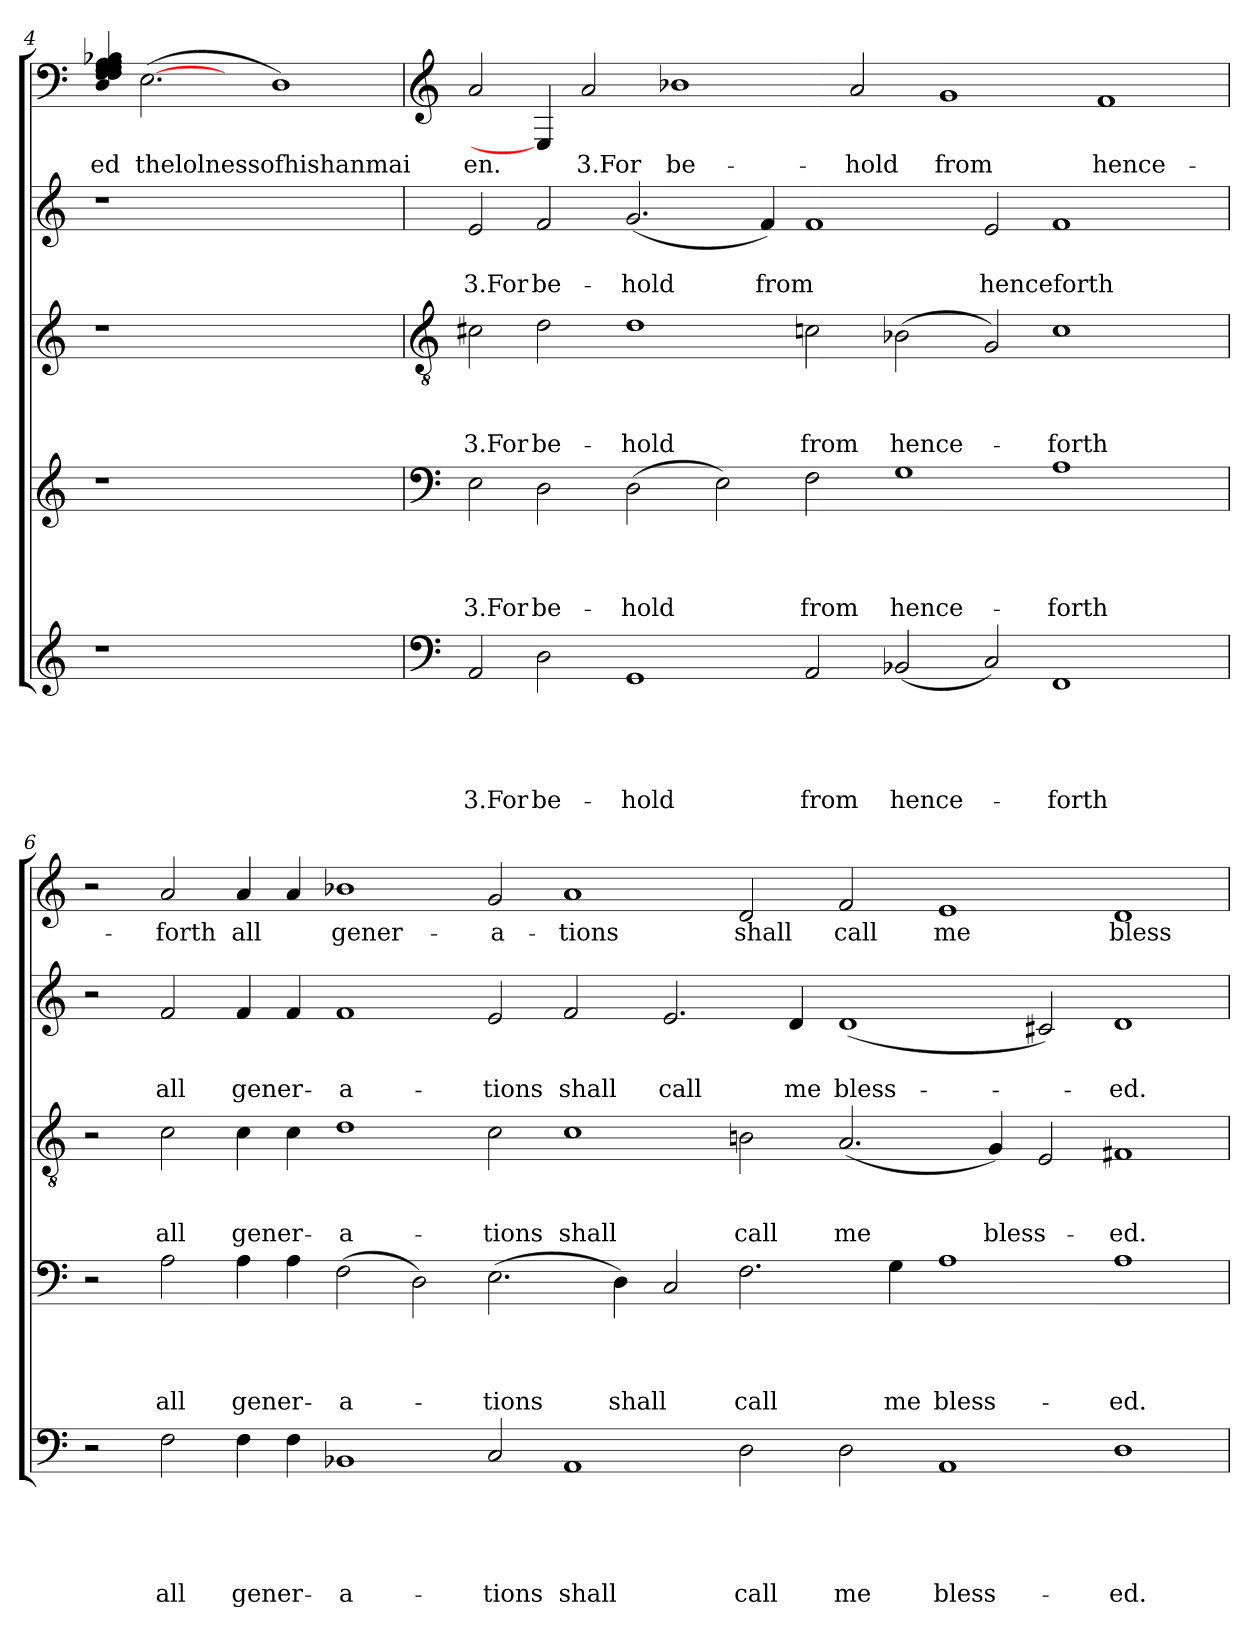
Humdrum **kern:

**kern	**text	**text	**text	**text	**text	**kern	**text	**text	**text	**text	**kern	**text	**text	**text	**kern	**text	**text	**kern	**text
*part5	*part5	*part5	*part5	*part5	*part5	*part4	*part4	*part4	*part4	*part4	*part3	*part3	*part3	*part3	*part2	*part2	*part2	*part1	*part1
*staff5	*staff5	*staff5	*staff5	*staff5	*staff5	*staff4	*staff4	*staff4	*staff4	*staff4	*staff3	*staff3	*staff3	*staff3	*staff2	*staff2	*staff2	*staff1	*staff1
*clefG2	*	*	*	*	*	*clefG2	*	*	*	*	*clefG2	*	*	*	*clefG2	*	*	*clefF4	*
*k[]	*	*	*	*	*	*k[]	*	*	*	*	*k[]	*	*	*	*k[]	*	*	*k[]	*
*C:	*	*	*	*	*	*C:	*	*	*	*	*C:	*	*	*	*C:	*	*	*C:	*
=4	=4	=4	=4	=4	=4	=4	=4	=4	=4	=4	=4	=4	=4	=4	=4	=4	=4	=4	=4
!	!	!	!	!	!	!	!	!	!	!	!	!	!	!	!	!	!	!	!LO:LY:b:rj
1r	.	.	.	.	.	1r	.	.	.	.	1r	.	.	.	1r	.	.	(4D/ 4F/ 4F/ 4G/ 4G/ 4G/ 4A/ 4A/ 4B-X/	-ed
!	!	!	!	!	!	!	!	!	!	!	!	!	!	!	!	!	!	!	!LO:LY:b:rj
.	.	.	.	.	.	.	.	.	.	.	.	.	.	.	.	.	.	(>[2.E	thelolnessofhishanmai
1ryy	.	.	.	.	.	1ryy	.	.	.	.	1ryy	.	.	.	1ryy	.	.	4ryy	.
.	.	.	.	.	.	.	.	.	.	.	.	.	.	.	.	.	.	1D)	.
4ryy	.	.	.	.	.	4ryy	.	.	.	.	4ryy	.	.	.	4ryy	.	.	.	.
!!LO:LB:g=z
=5	=5	=5	=5	=5	=5	=5	=5	=5	=5	=5	=5	=5	=5	=5	=5	=5	=5	=5	=5
*clefF4	*	*	*	*	*	*clefF4	*	*	*	*	*clefGv2	*	*	*	*	*	*	*clefG2	*
!	!	!	!	!	!LO:LY:b:rj	!	!	!	!	!LO:LY:b:rj	!	!	!	!LO:LY:b:rj	!	!	!LO:LY:b:rj	!	!LO:LY:b:rj
2AA/	.	.	.	.	3.For	2E\	.	.	.	3.For	2c#X\	.	.	3.For	2e/	.	3.For	2a/	en.
!	!	!	!	!	!LO:LY:b:rj	!	!	!	!	!LO:LY:b:rj	!	!	!	!LO:LY:b:rj	!	!	!LO:LY:b:rj	!	!
2D\	.	.	.	.	be-	2D\	.	.	.	be-	2d\	.	.	be-	2f/	.	be-	4E]	.
!	!	!	!	!	!	!	!	!	!	!	!	!	!	!	!	!	!	!	!LO:LY:b:rj
.	.	.	.	.	.	.	.	.	.	.	.	.	.	.	.	.	.	2a/	3.For
!	!	!	!	!	!LO:LY:b:rj	!	!	!	!	!LO:LY:b:rj	!	!	!	!LO:LY:b:rj	!	!	!LO:LY:b:rj	!	!
1GG	.	.	.	.	-hold	(>2D\	.	.	.	-hold	1d	.	.	-hold	(<2.g/	.	-hold	.	.
!	!	!	!	!	!	!	!	!	!	!	!	!	!	!	!	!	!	!	!LO:LY:b:rj
.	.	.	.	.	.	.	.	.	.	.	.	.	.	.	.	.	.	1b-X	be-
.	.	.	.	.	.	2E\)	.	.	.	.	.	.	.	.	.	.	.	.	.
!	!	!	!	!	!	!	!	!	!	!	!	!	!	!	!	!	!LO:LY:b:rj	!	!
.	.	.	.	.	.	.	.	.	.	.	.	.	.	.	4f/)	.	from	.	.
!	!	!	!	!	!LO:LY:b:rj	!	!	!	!	!LO:LY:b:rj	!	!	!	!LO:LY:b:rj	!	!	!	!	!
2AA/	.	.	.	.	from	2F\	.	.	.	from	2cn\	.	.	from	1f	.	.	.	.
!	!	!	!	!	!	!	!	!	!	!	!	!	!	!	!	!	!	!	!LO:LY:b:rj
.	.	.	.	.	.	.	.	.	.	.	.	.	.	.	.	.	.	2a/	-hold
!	!	!	!	!	!LO:LY:b:rj	!	!	!	!	!LO:LY:b:rj	!	!	!	!LO:LY:b:rj	!	!	!	!	!
(<2BB-X/	.	.	.	.	hence-	1G	.	.	.	hence-	(>2B-X\	.	.	hence-	.	.	.	.	.
!	!	!	!	!	!	!	!	!	!	!	!	!	!	!	!	!	!	!	!LO:LY:b:rj
.	.	.	.	.	.	.	.	.	.	.	.	.	.	.	.	.	.	1g	from
!	!	!	!	!	!	!	!	!	!	!	!	!	!	!	!	!	!LO:LY:b:rj	!	!
2C/)	.	.	.	.	.	.	.	.	.	.	2G/)	.	.	.	2e/	.	henceforth	.	.
!	!	!	!	!	!LO:LY:b:rj	!	!	!	!	!LO:LY:b:rj	!	!	!	!LO:LY:b:rj	!	!	!	!	!
1FF	.	.	.	.	-forth	1A	.	.	.	-forth	1c	.	.	-forth	1f	.	.	.	.
!	!	!	!	!	!	!	!	!	!	!	!	!	!	!	!	!	!	!	!LO:LY:b:rj
.	.	.	.	.	.	.	.	.	.	.	.	.	.	.	.	.	.	1f	hence-
4ryy	.	.	.	.	.	4ryy	.	.	.	.	4ryy	.	.	.	4ryy	.	.	.	.
=6	=6	=6	=6	=6	=6	=6	=6	=6	=6	=6	=6	=6	=6	=6	=6	=6	=6	=6	=6
2r	.	.	.	.	.	2r	.	.	.	.	2r	.	.	.	2r	.	.	2r	.
!	!	!	!	!	!LO:LY:b:rj	!	!	!	!	!LO:LY:b:rj	!	!	!	!LO:LY:b:rj	!	!	!LO:LY:b:rj	!	!LO:LY:b:rj
2F\	.	.	.	.	all	2A\	.	.	.	all	2c\	.	.	all	2f/	.	all	2a/	-forth
!	!	!	!	!	!LO:LY:b:rj	!	!	!	!	!LO:LY:b:rj	!	!	!	!LO:LY:b:rj	!	!	!LO:LY:b:rj	!	!LO:LY:b:rj
4F\	.	.	.	.	gener-	4A\	.	.	.	gener-	4c\	.	.	gener-	4f/	.	gener-	4a/	all
4F\	.	.	.	.	.	4A\	.	.	.	.	4c\	.	.	.	4f/	.	.	4a/	.
!	!	!	!	!	!LO:LY:b:rj	!	!	!	!	!LO:LY:b:rj	!	!	!	!LO:LY:b:rj	!	!	!LO:LY:b:rj	!	!LO:LY:b:rj
1BB-X	.	.	.	.	-a-	(>2F\	.	.	.	-a-	1d	.	.	-a-	1f	.	-a-	1b-X	gener-
.	.	.	.	.	.	2D\)	.	.	.	.	.	.	.	.	.	.	.	.	.
!	!	!	!	!	!LO:LY:b:rj	!	!	!	!	!LO:LY:b:rj	!	!	!	!LO:LY:b:rj	!	!	!LO:LY:b:rj	!	!LO:LY:b:rj
2C/	.	.	.	.	-tions	(>2.E\	.	.	.	-tions	2c\	.	.	-tions	2e/	.	-tions	2g/	-a-
!	!	!	!	!	!LO:LY:b:rj	!	!	!	!	!	!	!	!	!LO:LY:b:rj	!	!	!LO:LY:b:rj	!	!LO:LY:b:rj
1AA	.	.	.	.	shall	.	.	.	.	.	1c	.	.	shall	2f/	.	shall	1a	-tions
!	!	!	!	!	!	!	!	!	!	!LO:LY:b:rj	!	!	!	!	!	!	!	!	!
.	.	.	.	.	.	4D\)	.	.	.	shall	.	.	.	.	.	.	.	.	.
!	!	!	!	!	!	!	!	!	!	!	!	!	!	!	!	!	!LO:LY:b:rj	!	!
.	.	.	.	.	.	2C/	.	.	.	.	.	.	.	.	2.e/	.	call	.	.
!	!	!	!	!	!LO:LY:b:rj	!	!	!	!	!LO:LY:b:rj	!	!	!	!LO:LY:b:rj	!	!	!	!	!LO:LY:b:rj
2D\	.	.	.	.	call	2.F\	.	.	.	call	2Bn\	.	.	call	.	.	.	2d/	shall
!	!	!	!	!	!	!	!	!	!	!	!	!	!	!	!	!	!LO:LY:b:rj	!	!
.	.	.	.	.	.	.	.	.	.	.	.	.	.	.	4d/	.	me	.	.
!	!	!	!	!	!LO:LY:b:rj	!	!	!	!	!	!	!	!	!LO:LY:b:rj	!	!	!LO:LY:b:rj	!	!LO:LY:b:rj
2D\	.	.	.	.	me	.	.	.	.	.	(<2.A/	.	.	me	(<1d	.	bless-	2f/	call
!	!	!	!	!	!	!	!	!	!	!LO:LY:b:rj	!	!	!	!	!	!	!	!	!
.	.	.	.	.	.	4G\	.	.	.	me	.	.	.	.	.	.	.	.	.
!	!	!	!	!	!LO:LY:b:rj	!	!	!	!	!LO:LY:b:rj	!	!	!	!	!	!	!	!	!LO:LY:b:rj
1AA	.	.	.	.	bless-	1A	.	.	.	bless-	.	.	.	.	.	.	.	1e	me
!	!	!	!	!	!	!	!	!	!	!	!	!	!	!LO:LY:b:rj	!	!	!	!	!
.	.	.	.	.	.	.	.	.	.	.	4G/)	.	.	bless-	.	.	.	.	.
.	.	.	.	.	.	.	.	.	.	.	2E/	.	.	.	2c#X/)	.	.	.	.
!	!	!	!	!	!LO:LY:b:rj	!	!	!	!	!LO:LY:b:rj	!	!	!	!LO:LY:b:rj	!	!	!LO:LY:b:rj	!	!LO:LY:b:rj
1D	.	.	.	.	-ed.	1A	.	.	.	-ed.	1F#X	.	.	-ed.	1d	.	-ed.	1d	bless-
=	=	=	=	=	=	=	=	=	=	=	=	=	=	=	=	=	=	=	=
*-	*-	*-	*-	*-	*-	*-	*-	*-	*-	*-	*-	*-	*-	*-	*-	*-	*-	*-	*-
